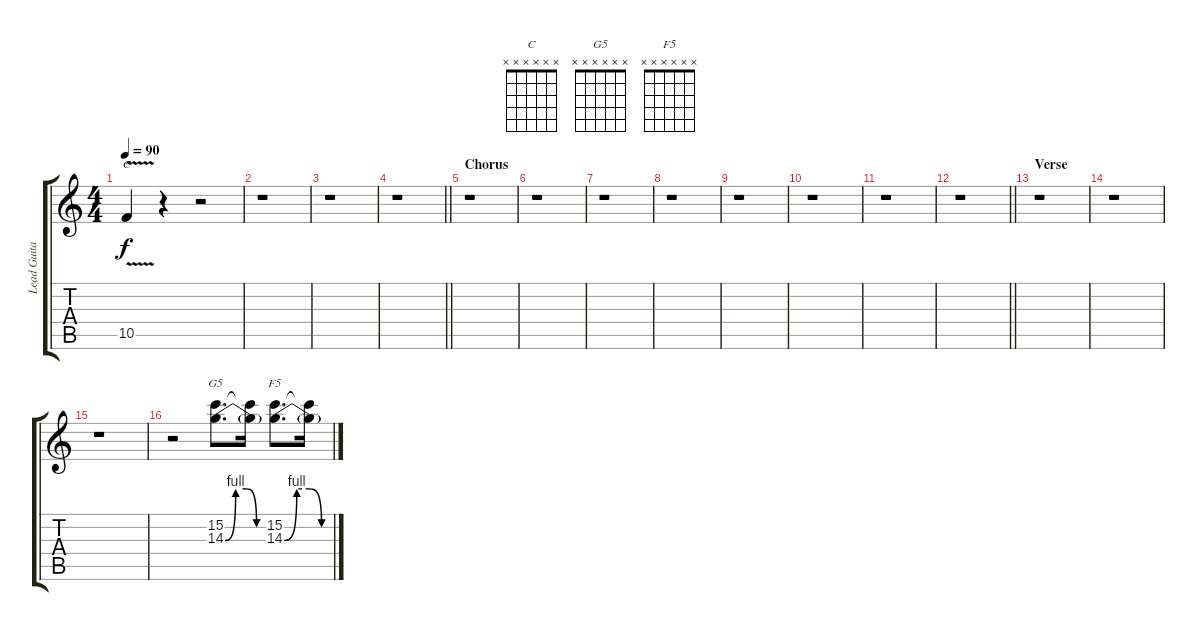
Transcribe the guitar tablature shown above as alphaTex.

\track ("Lead Guitar 1" "Lead Guita") {instrument overdrivenguitar}
\staff {score tabs}
\tuning (D4 A3 F3 C3 G2 D2) {hide}
\chord ("C" x x x x x x)
\chord ("G5" x x x x x x)
\chord ("F5" x x x x x x)
\ts (4 4)
\tempo 90
\clef g2
\ks aminor
10.5{v}.4{ch "C" dy f} r.4 r.2 |
r.1 |
r.1 |
\barLineRight lightlight
r.1 |
\section ("" "Chorus")
r.1 |
r.1 |
r.1 |
r.1 |
r.1 |
r.1 |
r.1 |
\barLineRight lightlight
r.1 |
\section ("" "Verse")
r.1 |
r.1 |
r.1 |
r.2 (15.2 14.3{be (custom 0 0 15 4 30 4 45 0 60 0)}).8{d ch "G5"} (15.2{t} 14.3{t}).16 (15.2 14.3{be (custom 0 0 15 4 30 4 45 0 60 0)}).8{d ch "F5"} (15.2{t} 14.3{t}).16
